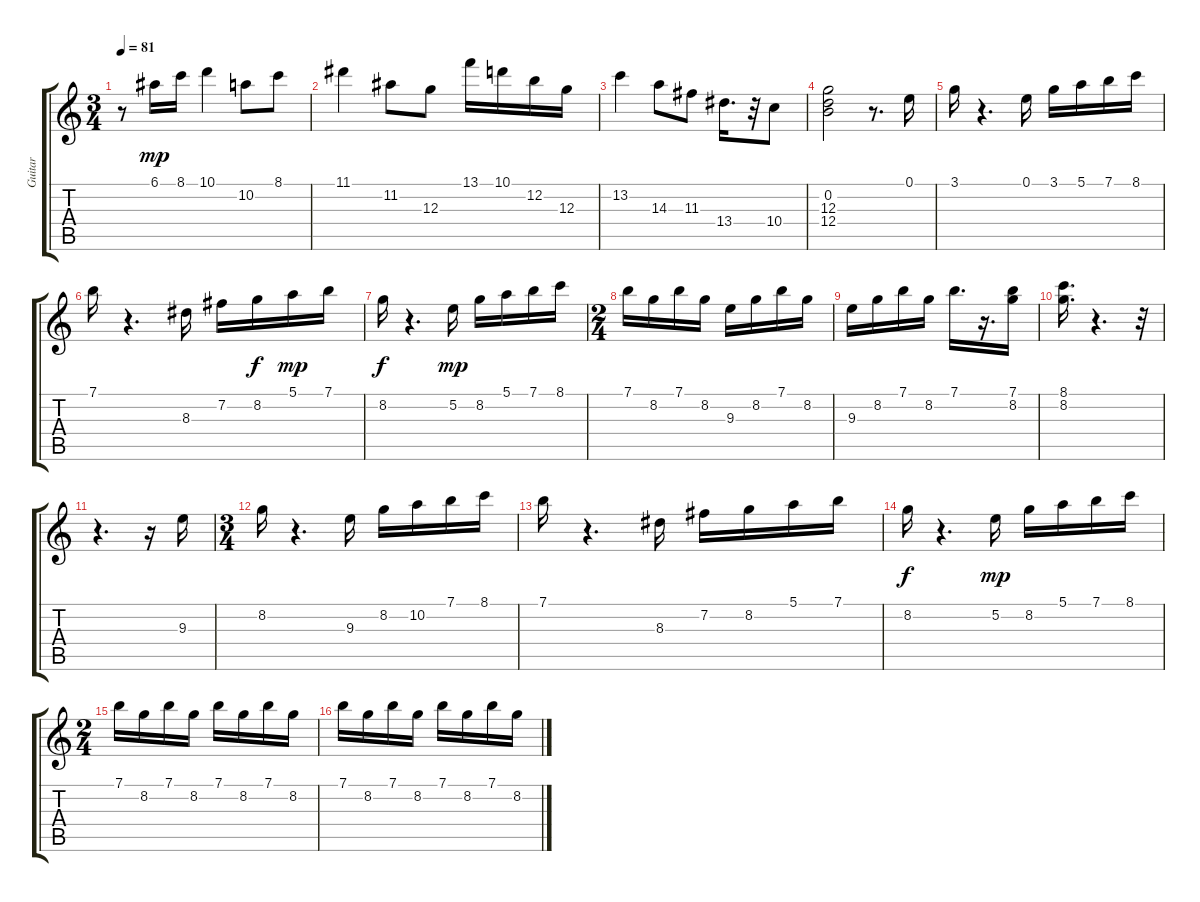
\track ("Guitar" "Guitar") {mute instrument distortionguitar}
\staff {score tabs}
\tuning (E4 B3 G3 D3 A2 E2) {hide}
\ts (3 4)
\tempo 81
\clef g2
\ks c
r.8{dy mp} 6.1.16 8.1.16 10.1.4 10.2.8 8.1.8 |
11.1.4 11.2.8 12.3.8 13.1.16 10.1.16 12.2.16 12.3.16 |
13.2.4 14.3.8 11.3.8 13.4.16{d} r.32 10.4.8 |
(0.2 12.3 12.4).2 r.8{d} 0.1.16 |
3.1.16 r.4{d} 0.1.16 3.1.16 5.1.16 7.1.16 8.1.16 |
7.1.16 r.4{d} 8.3.16 7.2.16 8.2.16{dy f} 5.1.16{dy mp} 7.1.16 |
8.2.16{dy f} r.4{d} 5.2.16{dy mp} 8.2.16 5.1.16 7.1.16 8.1.16 |
\ts (2 4)
7.1.16 8.2.16 7.1.16 8.2.16 9.3.16 8.2.16 7.1.16 8.2.16 |
9.3.16 8.2.16 7.1.16 8.2.16 7.1.16{d} r.16{d} (7.1 8.2).16 |
(8.1 8.2).16{d} r.4{d} r.32 |
r.4{d} r.16 9.3.16 |
\ts (3 4)
8.2.16 r.4{d} 9.3.16 8.2.16 10.2.16 7.1.16 8.1.16 |
7.1.16 r.4{d} 8.3.16 7.2.16 8.2.16 5.1.16 7.1.16 |
8.2.16{dy f} r.4{d} 5.2.16{dy mp} 8.2.16 5.1.16 7.1.16 8.1.16 |
\ts (2 4)
7.1.16 8.2.16 7.1.16 8.2.16 7.1.16 8.2.16 7.1.16 8.2.16 |
7.1.16 8.2.16 7.1.16 8.2.16 7.1.16 8.2.16 7.1.16 8.2.16
